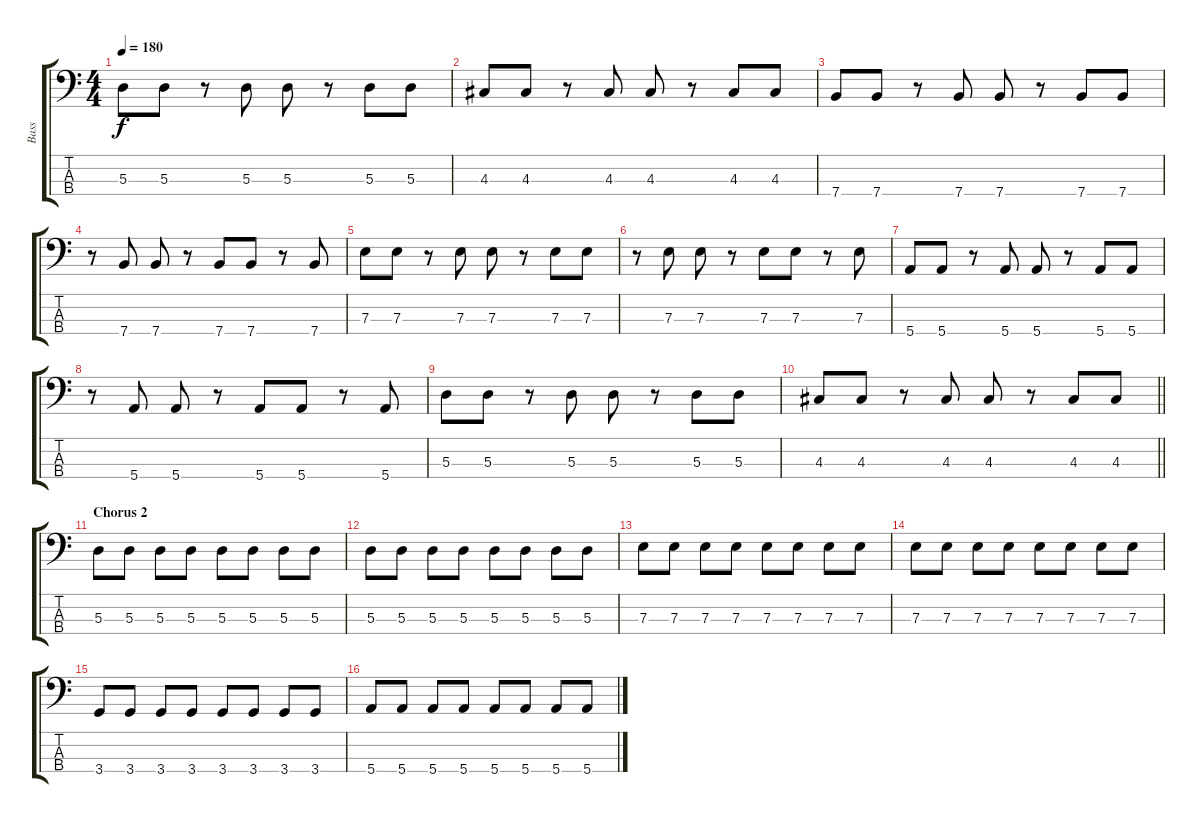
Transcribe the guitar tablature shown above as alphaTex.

\track ("Bass" "Bass") {instrument electricbassfinger}
\staff {score tabs}
\tuning (G2 D2 A1 E1) {hide}
\ts (4 4)
\tempo 180
\clef f4
\ks c
5.3.8{dy f} 5.3.8 r.8 5.3.8 5.3.8 r.8 5.3.8 5.3.8 |
4.3.8 4.3.8 r.8 4.3.8 4.3.8 r.8 4.3.8 4.3.8 |
7.4.8 7.4.8 r.8 7.4.8 7.4.8 r.8 7.4.8 7.4.8 |
r.8 7.4.8 7.4.8 r.8 7.4.8 7.4.8 r.8 7.4.8 |
7.3.8 7.3.8 r.8 7.3.8 7.3.8 r.8 7.3.8 7.3.8 |
r.8 7.3.8 7.3.8 r.8 7.3.8 7.3.8 r.8 7.3.8 |
5.4.8 5.4.8 r.8 5.4.8 5.4.8 r.8 5.4.8 5.4.8 |
r.8 5.4.8 5.4.8 r.8 5.4.8 5.4.8 r.8 5.4.8 |
5.3.8 5.3.8 r.8 5.3.8 5.3.8 r.8 5.3.8 5.3.8 |
\barLineRight lightlight
4.3.8 4.3.8 r.8 4.3.8 4.3.8 r.8 4.3.8 4.3.8 |
\section ("" "Chorus 2")
5.3.8 5.3.8 5.3.8 5.3.8 5.3.8 5.3.8 5.3.8 5.3.8 |
5.3.8 5.3.8 5.3.8 5.3.8 5.3.8 5.3.8 5.3.8 5.3.8 |
7.3.8 7.3.8 7.3.8 7.3.8 7.3.8 7.3.8 7.3.8 7.3.8 |
7.3.8 7.3.8 7.3.8 7.3.8 7.3.8 7.3.8 7.3.8 7.3.8 |
3.4.8 3.4.8 3.4.8 3.4.8 3.4.8 3.4.8 3.4.8 3.4.8 |
5.4.8 5.4.8 5.4.8 5.4.8 5.4.8 5.4.8 5.4.8 5.4.8
